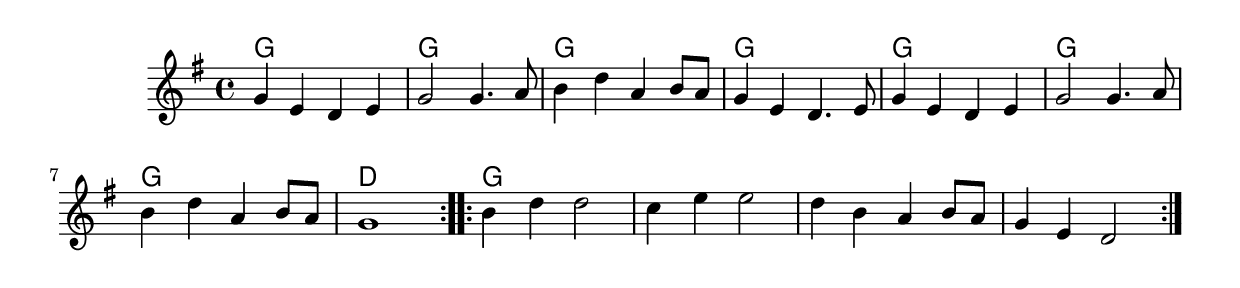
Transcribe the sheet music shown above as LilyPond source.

 <<
  \time 4/4
  \chords { g1 g g g g g g d g  }
  \relative c'' {
      \key g \major
      \repeat volta 2 {g4 e d e | g2 g4. a8 | b4 d a b8 a | g4 e d4. e8 | g4 e d e | g2 g4. a8 | b4 d a b8 a8 | g1 |}
      \repeat volta 2 {b4 d d2 | c4 e e2 | d4 b a b8 a8 | g4 e d2 |}
  }
 >>